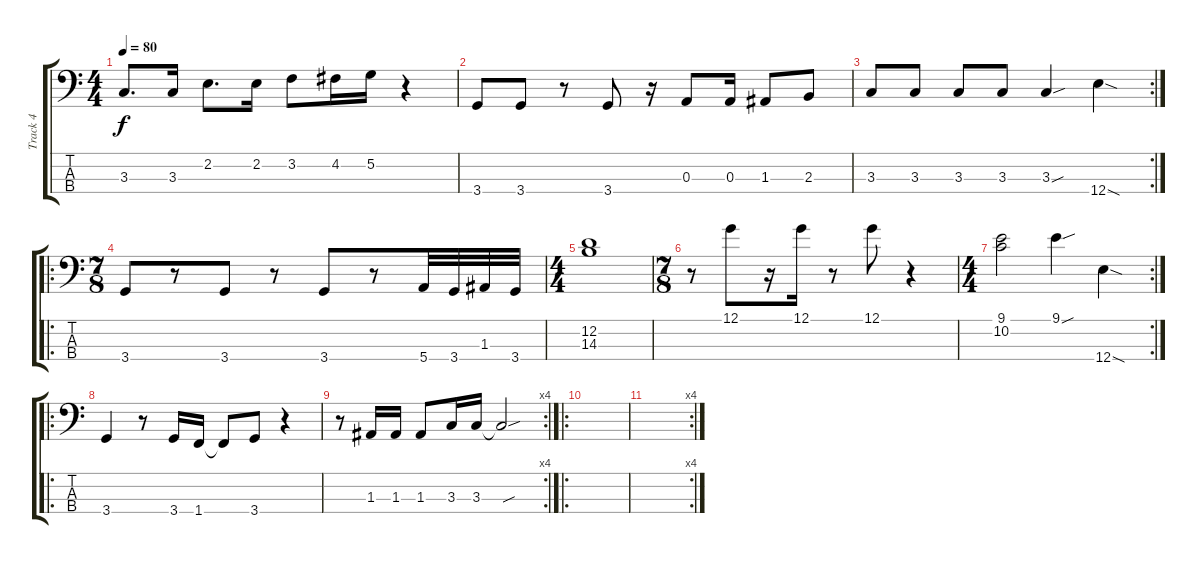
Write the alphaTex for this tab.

\track ("Track 4" "Track 4") {instrument electricbassfinger}
\staff {score tabs}
\tuning (G2 D2 A1 E1) {hide}
\ts (4 4)
\tempo 80
\clef f4
\ks c
3.3.8{d dy f} 3.3.16 2.2.8{d} 2.2.16 3.2.8 4.2.16 5.2.16 r.4 |
3.4.8 3.4.8 r.8 3.4.8 r.16 0.3.8 0.3.16 1.3.8 2.3.8 |
\rc 2
3.3.8 3.3.8 3.3.8 3.3.8 3.3{sou}.4 12.4{sod}.4 |
\ro
\ts (7 8)
3.4.8 r.8 3.4.8 r.8 3.4.8 r.8 5.4.32 3.4.32 1.3.32 3.4.32 |
\ts (4 4)
(12.2 14.3).1 |
\ts (7 8)
r.8 12.1.8 r.16 12.1.16 r.8 12.1.8 r.4 |
\rc 2
\ts (4 4)
(9.1 10.2).2 9.1{sou}.4 12.4{sod}.4 |
\ro
3.4.4 r.8 3.4.16 1.4.16 1.4{t}.8 3.4.8 r.4 |
\rc 4
r.8 1.3.16 1.3.16 1.3.8 3.3.16 3.3.16 3.3{sou t}.2 |
\ro
|
\rc 4
